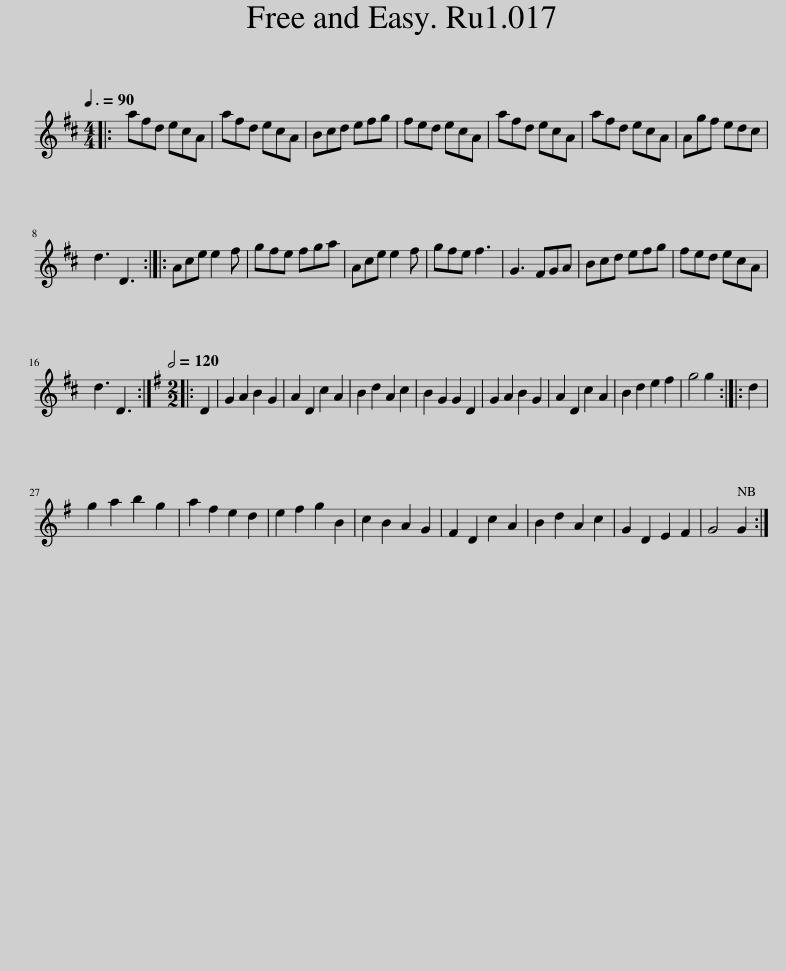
X:1
L:1/8
Q:3/8=90
M:4/4
I:linebreak $
K:D
V:1 treble
V:1
|: afd ecA | afd ecA | Bcd efg | fed ecA | afd ecA | %5
 afd ecA | Agf edc |$ d3 D3 :: Ace e2 f | gfe fga | %10
 Ace e2 f | gfe f3 | G3 FGA | Bcd efg | fed ecA |$ %15
 d3 D3 ::[K:G][M:2/2][Q:1/2=120] D2 | G2 A2 B2 G2 | A2 D2 c2 A2 | B2 d2 A2 c2 | %20
 B2 G2 G2 D2 | G2 A2 B2 G2 | A2 D2 c2 A2 | B2 d2 e2 f2 | g4 g2 :: %25
 d2 |$ g2 a2 b2 g2 | a2 f2 e2 d2 | e2 f2 g2 B2 | c2 B2 A2 G2 | %30
 F2 D2 c2 A2 | B2 d2 A2 c2 | G2 D2 E2 F2 | G4 G2 :| %34
